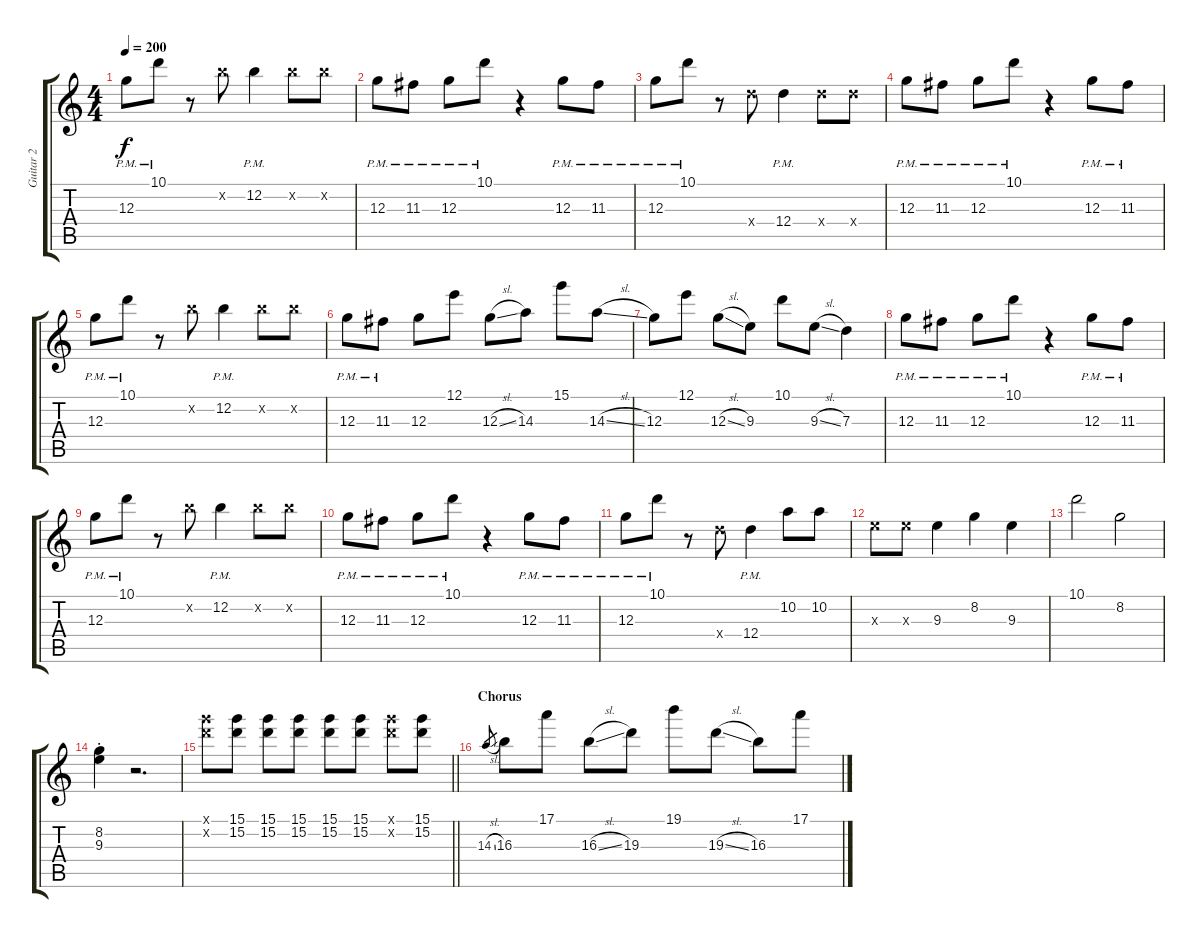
\track ("Guitar 2" "Guitar 2") {instrument overdrivenguitar}
\staff {score tabs}
\tuning (E4 B3 G3 D3 A2 E2) {hide}
\ts (4 4)
\tempo 200
\clef g2
\ks c
12.3{pm}.8{dy f} 10.1{pm}.8 r.8 12.2{x}.8 12.2{pm}.4 12.2{x}.8 12.2{x}.8 |
12.3{pm}.8 11.3{pm}.8 12.3{pm}.8 10.1{pm}.8 r.4 12.3{pm}.8 11.3{pm}.8 |
12.3{pm}.8 10.1{pm}.8 r.8 12.4{x}.8 12.4{pm}.4 12.4{x}.8 12.4{x}.8 |
12.3{pm}.8 11.3{pm}.8 12.3{pm}.8 10.1{pm}.8 r.4 12.3{pm}.8 11.3{pm}.8 |
12.3{pm}.8 10.1{pm}.8 r.8 12.2{x}.8 12.2{pm}.4 12.2{x}.8 12.2{x}.8 |
12.3{pm}.8 11.3{pm}.8 12.3.8 12.1.8 12.3{sl}.8 14.3.8 15.1.8 14.3{sl}.8 |
12.3.8 12.1.8 12.3{sl}.8 9.3.8 10.1.8 9.3{sl}.8 7.3.4 |
12.3{pm}.8 11.3{pm}.8 12.3{pm}.8 10.1{pm}.8 r.4 12.3{pm}.8 11.3{pm}.8 |
12.3{pm}.8 10.1{pm}.8 r.8 12.2{x}.8 12.2{pm}.4 12.2{x}.8 12.2{x}.8 |
12.3{pm}.8 11.3{pm}.8 12.3{pm}.8 10.1{pm}.8 r.4 12.3{pm}.8 11.3{pm}.8 |
12.3{pm}.8 10.1{pm}.8 r.8 12.4{x}.8 12.4{pm}.4 10.2.8 10.2.8 |
9.3{x}.8 9.3{x}.8 9.3.4 8.2.4 9.3.4 |
10.1.2 8.2.2 |
(8.2{st} 9.3{st}).4 r.2{d} |
\barLineRight lightlight
(15.1{x} 15.2{x}).8 (15.1 15.2).8 (15.1 15.2).8 (15.1 15.2).8 (15.1 15.2).8 (15.1 15.2).8 (15.1{x} 15.2{x}).8 (15.1 15.2).8 |
\section ("" "Chorus")
14.3{sl}.8{gr} 16.3.8 17.1.8 16.3{sl}.8 19.3.8 19.1.8 19.3{sl}.8 16.3.8 17.1.8
